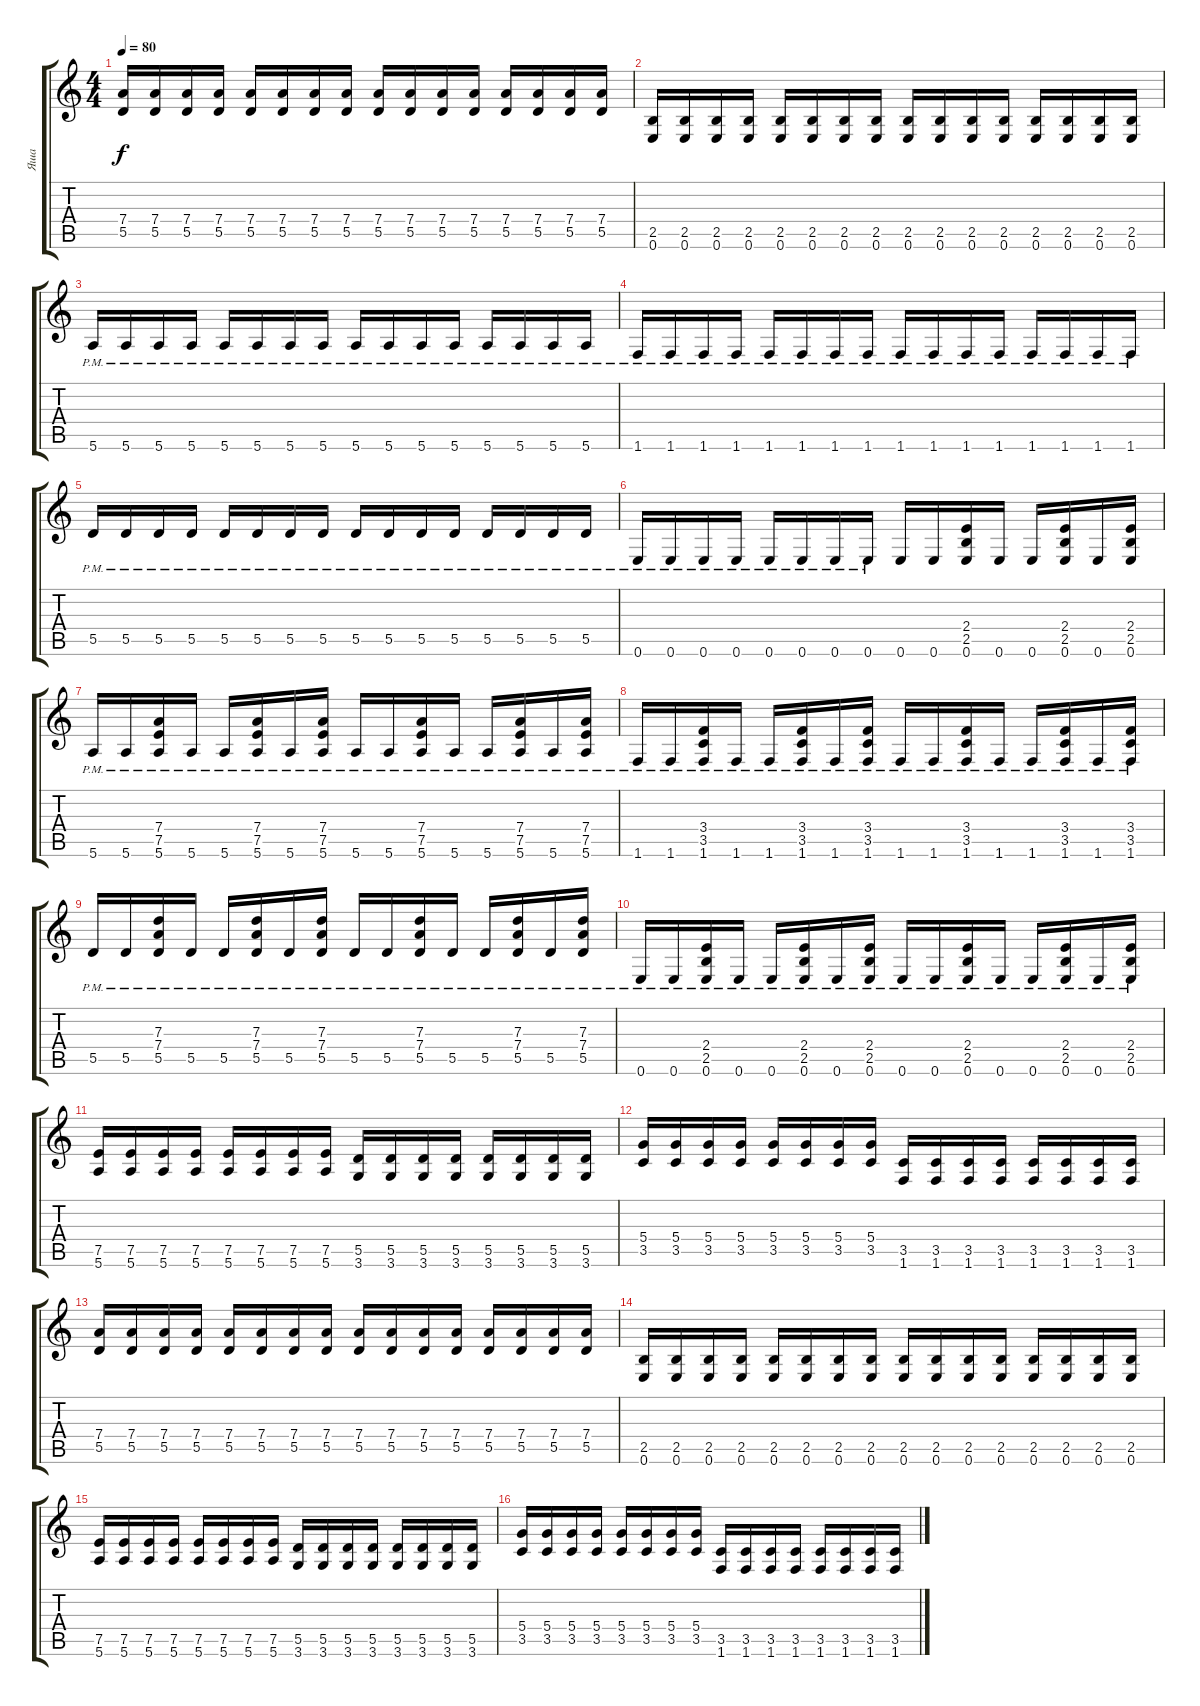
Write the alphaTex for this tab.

\track ("Яша" "Яша") {instrument distortionguitar}
\staff {score tabs}
\tuning (E4 B3 G3 D3 A2 E2) {hide}
\ts (4 4)
\tempo 80
\clef g2
\ks c
(7.4 5.5).16{dy f} (7.4 5.5).16 (7.4 5.5).16 (7.4 5.5).16 (7.4 5.5).16 (7.4 5.5).16 (7.4 5.5).16 (7.4 5.5).16 (7.4 5.5).16 (7.4 5.5).16 (7.4 5.5).16 (7.4 5.5).16 (7.4 5.5).16 (7.4 5.5).16 (7.4 5.5).16 (7.4 5.5).16 |
(2.5 0.6).16 (2.5 0.6).16 (2.5 0.6).16 (2.5 0.6).16 (2.5 0.6).16 (2.5 0.6).16 (2.5 0.6).16 (2.5 0.6).16 (2.5 0.6).16 (2.5 0.6).16 (2.5 0.6).16 (2.5 0.6).16 (2.5 0.6).16 (2.5 0.6).16 (2.5 0.6).16 (2.5 0.6).16 |
5.6{pm}.16 5.6{pm}.16 5.6{pm}.16 5.6{pm}.16 5.6{pm}.16 5.6{pm}.16 5.6{pm}.16 5.6{pm}.16 5.6{pm}.16 5.6{pm}.16 5.6{pm}.16 5.6{pm}.16 5.6{pm}.16 5.6{pm}.16 5.6{pm}.16 5.6{pm}.16 |
1.6{pm}.16 1.6{pm}.16 1.6{pm}.16 1.6{pm}.16 1.6{pm}.16 1.6{pm}.16 1.6{pm}.16 1.6{pm}.16 1.6{pm}.16 1.6{pm}.16 1.6{pm}.16 1.6{pm}.16 1.6{pm}.16 1.6{pm}.16 1.6{pm}.16 1.6{pm}.16 |
5.5{pm}.16 5.5{pm}.16 5.5{pm}.16 5.5{pm}.16 5.5{pm}.16 5.5{pm}.16 5.5{pm}.16 5.5{pm}.16 5.5{pm}.16 5.5{pm}.16 5.5{pm}.16 5.5{pm}.16 5.5{pm}.16 5.5{pm}.16 5.5{pm}.16 5.5{pm}.16 |
0.6{pm}.16 0.6{pm}.16 0.6{pm}.16 0.6{pm}.16 0.6{pm}.16 0.6{pm}.16 0.6{pm}.16 0.6{pm}.16 0.6.16 0.6.16 (2.4 2.5 0.6).16 0.6.16 0.6.16 (2.4 2.5 0.6).16 0.6.16 (2.4 2.5 0.6).16 |
5.6{pm}.16 5.6{pm}.16 (7.4 7.5 5.6{pm}).16 5.6{pm}.16 5.6{pm}.16 (7.4 7.5 5.6{pm}).16 5.6{pm}.16 (7.4 7.5 5.6{pm}).16 5.6{pm}.16 5.6{pm}.16 (7.4 7.5 5.6{pm}).16 5.6{pm}.16 5.6{pm}.16 (7.4 7.5 5.6{pm}).16 5.6{pm}.16 (7.4 7.5 5.6{pm}).16 |
1.6{pm}.16 1.6{pm}.16 (3.4 3.5 1.6{pm}).16 1.6{pm}.16 1.6{pm}.16 (3.4 3.5 1.6{pm}).16 1.6{pm}.16 (3.4 3.5 1.6{pm}).16 1.6{pm}.16 1.6{pm}.16 (3.4 3.5 1.6{pm}).16 1.6{pm}.16 1.6{pm}.16 (3.4 3.5 1.6{pm}).16 1.6{pm}.16 (3.4 3.5 1.6{pm}).16 |
5.5{pm}.16 5.5{pm}.16 (7.3 7.4 5.5{pm}).16 5.5{pm}.16 5.5{pm}.16 (7.3 7.4 5.5{pm}).16 5.5{pm}.16 (7.3 7.4 5.5{pm}).16 5.5{pm}.16 5.5{pm}.16 (7.3 7.4 5.5{pm}).16 5.5{pm}.16 5.5{pm}.16 (7.3 7.4 5.5{pm}).16 5.5{pm}.16 (7.3 7.4 5.5{pm}).16 |
0.6{pm}.16 0.6{pm}.16 (2.4 2.5 0.6{pm}).16 0.6{pm}.16 0.6{pm}.16 (2.4 2.5 0.6{pm}).16 0.6{pm}.16 (2.4 2.5 0.6{pm}).16 0.6{pm}.16 0.6{pm}.16 (2.4 2.5 0.6{pm}).16 0.6{pm}.16 0.6{pm}.16 (2.4 2.5 0.6{pm}).16 0.6{pm}.16 (2.4 2.5 0.6{pm}).16 |
(7.5 5.6).16 (7.5 5.6).16 (7.5 5.6).16 (7.5 5.6).16 (7.5 5.6).16 (7.5 5.6).16 (7.5 5.6).16 (7.5 5.6).16 (5.5 3.6).16 (5.5 3.6).16 (5.5 3.6).16 (5.5 3.6).16 (5.5 3.6).16 (5.5 3.6).16 (5.5 3.6).16 (5.5 3.6).16 |
(5.4 3.5).16 (5.4 3.5).16 (5.4 3.5).16 (5.4 3.5).16 (5.4 3.5).16 (5.4 3.5).16 (5.4 3.5).16 (5.4 3.5).16 (3.5 1.6).16 (3.5 1.6).16 (3.5 1.6).16 (3.5 1.6).16 (3.5 1.6).16 (3.5 1.6).16 (3.5 1.6).16 (3.5 1.6).16 |
(7.4 5.5).16 (7.4 5.5).16 (7.4 5.5).16 (7.4 5.5).16 (7.4 5.5).16 (7.4 5.5).16 (7.4 5.5).16 (7.4 5.5).16 (7.4 5.5).16 (7.4 5.5).16 (7.4 5.5).16 (7.4 5.5).16 (7.4 5.5).16 (7.4 5.5).16 (7.4 5.5).16 (7.4 5.5).16 |
(2.5 0.6).16 (2.5 0.6).16 (2.5 0.6).16 (2.5 0.6).16 (2.5 0.6).16 (2.5 0.6).16 (2.5 0.6).16 (2.5 0.6).16 (2.5 0.6).16 (2.5 0.6).16 (2.5 0.6).16 (2.5 0.6).16 (2.5 0.6).16 (2.5 0.6).16 (2.5 0.6).16 (2.5 0.6).16 |
(7.5 5.6).16 (7.5 5.6).16 (7.5 5.6).16 (7.5 5.6).16 (7.5 5.6).16 (7.5 5.6).16 (7.5 5.6).16 (7.5 5.6).16 (5.5 3.6).16 (5.5 3.6).16 (5.5 3.6).16 (5.5 3.6).16 (5.5 3.6).16 (5.5 3.6).16 (5.5 3.6).16 (5.5 3.6).16 |
(5.4 3.5).16 (5.4 3.5).16 (5.4 3.5).16 (5.4 3.5).16 (5.4 3.5).16 (5.4 3.5).16 (5.4 3.5).16 (5.4 3.5).16 (3.5 1.6).16 (3.5 1.6).16 (3.5 1.6).16 (3.5 1.6).16 (3.5 1.6).16 (3.5 1.6).16 (3.5 1.6).16 (3.5 1.6).16
